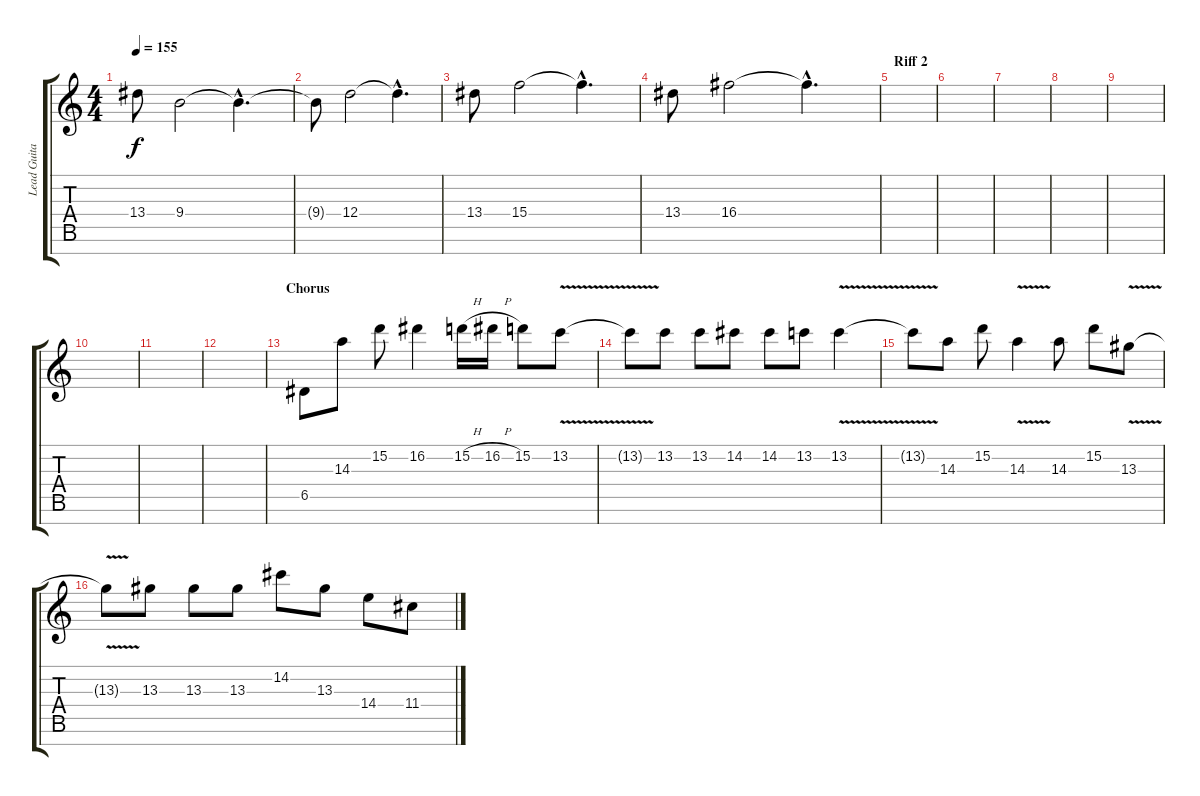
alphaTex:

\track ("Lead Guitar" "Lead Guita") {instrument distortionguitar}
\staff {score tabs}
\tuning (E4 B3 G3 D3 A2 E2 B1) {hide}
\ts (4 4)
\tempo 155
\clef g2
\ks c
13.4.8{dy f} 9.4.2 9.4{hac t}.4{d} |
9.4{t}.8 12.4.2 12.4{hac t}.4{d} |
13.4.8 15.4.2 15.4{hac t}.4{d} |
13.4.8 16.4.2 16.4{hac t}.4{d} |
\section ("" "Riff 2")
|
|
|
|
|
|
|
|
\section ("" "Chorus")
6.5.8 14.3.8 15.2.8 16.2.4 15.2{h}.16 16.2{h}.16 15.2.8 13.2{v}.8 |
13.2{t}.8 13.2.8 13.2.8 14.2.8 14.2.8 13.2.8 13.2{v}.4 |
13.2{t}.8 14.3.8 15.2.8 14.3{v}.4 14.3.8 15.2.8 13.3{v}.8 |
13.3{t}.8 13.3.8 13.3.8 13.3.8 14.2.8 13.3.8 14.4.8 11.4.8
